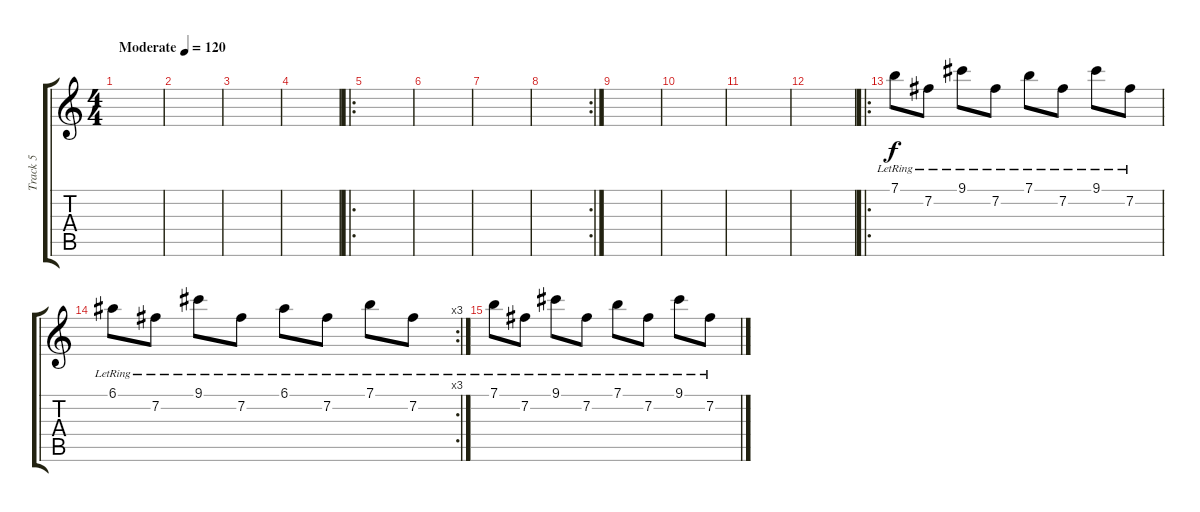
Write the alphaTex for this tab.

\track ("Track 5" "Track 5") {instrument electricguitarjazz}
\staff {score tabs}
\tuning (E4 B3 G3 D3 A2 E2) {hide}
\ts (4 4)
\tempo (120 "Moderate")
\tempo 80
\tempo (120 "Moderate")
\clef g2
\ks c
|
|
|
|
\ro
|
|
|
\rc 2
|
|
|
|
|
\ro
7.1{lr}.8 7.2{lr}.8 9.1{lr}.8 7.2{lr}.8 7.1{lr}.8 7.2{lr}.8 9.1{lr}.8 7.2{lr}.8 |
\rc 3
6.1{lr}.8 7.2{lr}.8 9.1{lr}.8 7.2{lr}.8 6.1{lr}.8 7.2{lr}.8 7.1{lr}.8 7.2{lr}.8 |
7.1{lr}.8 7.2{lr}.8 9.1{lr}.8 7.2{lr}.8 7.1{lr}.8 7.2{lr}.8 9.1{lr}.8 7.2{lr}.8
